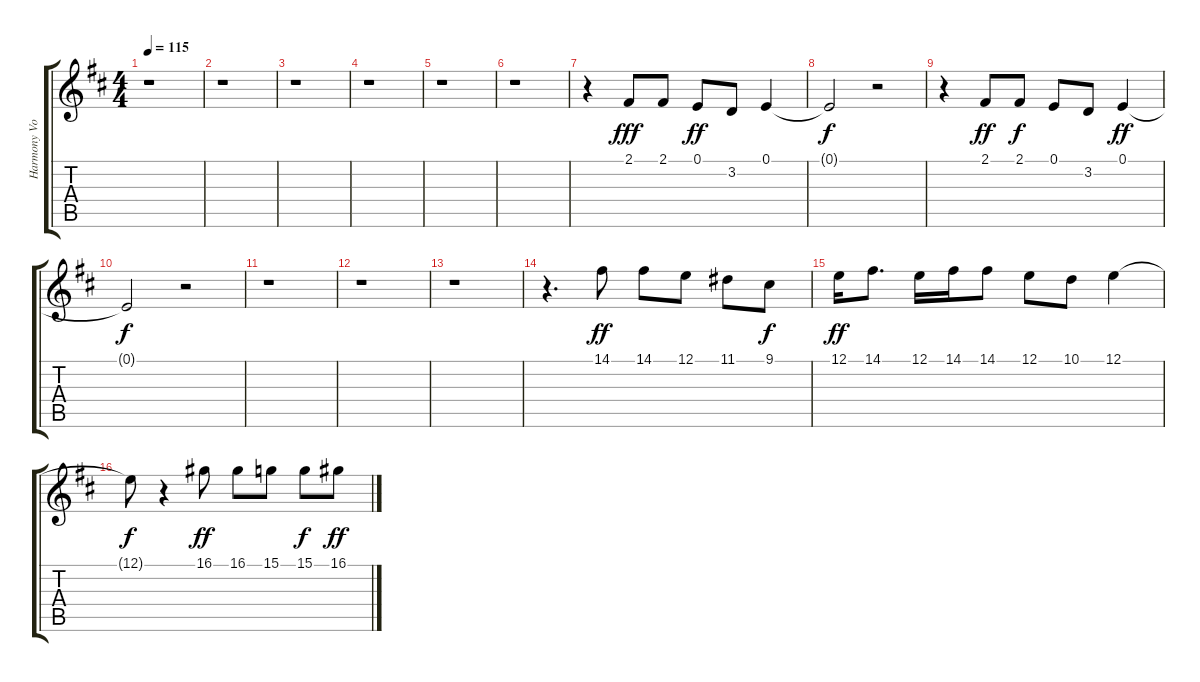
\track ("Harmony Vocal" "Harmony Vo") {instrument bassoon}
\staff {score tabs}
\tuning (E4 B3 G3 D3 A2 E2) {hide}
\ts (4 4)
\tempo 115
\clef g2
\ks d
r.1{dy fff} |
r.1 |
r.1 |
r.1 |
r.1 |
r.1 |
r.4 2.1.8 2.1.8 0.1.8{dy ff} 3.2.8 0.1.4 |
0.1{t}.2{dy f} r.2 |
r.4 2.1.8{dy ff} 2.1.8{dy f} 0.1.8 3.2.8 0.1.4{dy ff} |
0.1{t}.2{dy f} r.2 |
r.1 |
r.1 |
r.1 |
r.4{d} 14.1.8{dy ff} 14.1.8 12.1.8 11.1.8 9.1.8{dy f} |
12.1.16{dy ff} 14.1.8{d} 12.1.16 14.1.16 14.1.8 12.1.8 10.1.8 12.1.4 |
12.1{t}.8{dy f} r.4 16.1.8{dy ff} 16.1.8 15.1.8 15.1.8{dy f} 16.1.8{dy ff}
